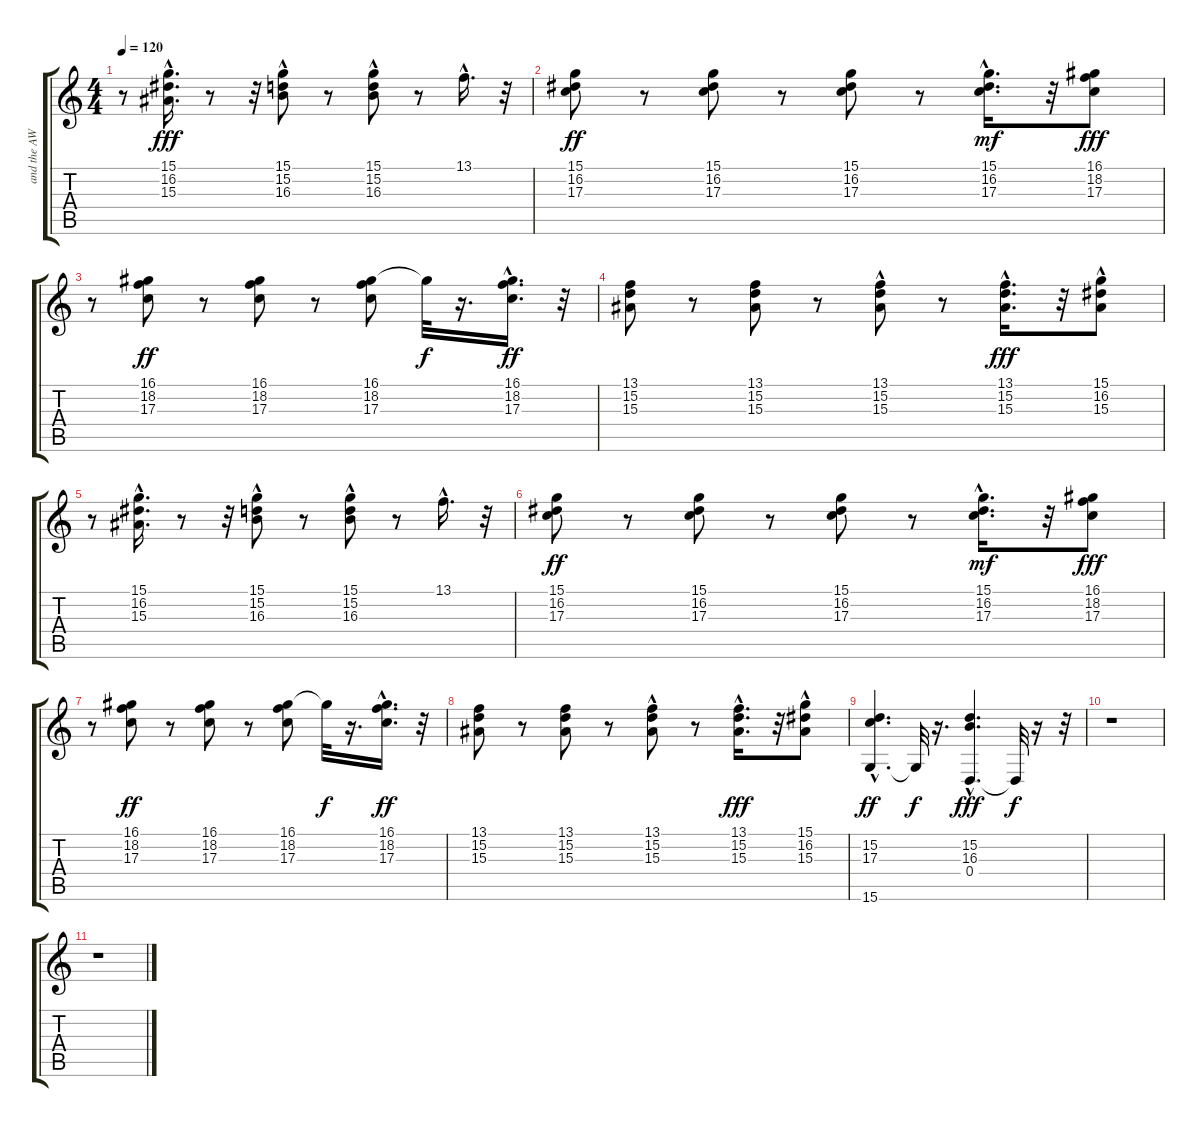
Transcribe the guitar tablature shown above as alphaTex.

\track ("and the AWE 32" "and the AW") {instrument pad7halo}
\staff {score tabs}
\tuning (E4 B3 G3 D3 A2 E2) {hide}
\ts (4 4)
\tempo 120
\clef g2
\ks c
r.8{dy fff} (15.1{hac} 16.2{hac} 15.3{hac}).16{d} r.8 r.32 (15.1{hac} 15.2 16.3{hac}).8 r.8 (15.1 15.2 16.3{hac}).8 r.8 13.1{hac}.16{d} r.32 |
(15.1 16.2 17.3).8{dy ff} r.8 (15.1 16.2 17.3).8 r.8 (15.1 16.2 17.3).8 r.8 (15.1{hac} 16.2{hac} 17.3).16{d dy mf} r.32 (16.1 18.2 17.3).8{dy fff} |
r.8 (16.1 18.2 17.3).8{dy ff} r.8 (16.1 18.2 17.3).8 r.8 (16.1 18.2 17.3).8 16.1{t}.32{dy f} r.16{d} (16.1{hac} 18.2 17.3).16{d dy ff} r.32 |
(13.1 15.2 15.3).8 r.8 (13.1 15.2 15.3).8 r.8 (13.1{hac} 15.2{hac} 15.3).8 r.8 (13.1{hac} 15.2{hac} 15.3{hac}).16{d dy fff} r.32 (15.1 16.2{hac} 15.3).8 |
r.8 (15.1{hac} 16.2{hac} 15.3{hac}).16{d} r.8 r.32 (15.1{hac} 15.2 16.3{hac}).8 r.8 (15.1 15.2 16.3{hac}).8 r.8 13.1{hac}.16{d} r.32 |
(15.1 16.2 17.3).8{dy ff} r.8 (15.1 16.2 17.3).8 r.8 (15.1 16.2 17.3).8 r.8 (15.1{hac} 16.2{hac} 17.3).16{d dy mf} r.32 (16.1 18.2 17.3).8{dy fff} |
r.8 (16.1 18.2 17.3).8{dy ff} r.8 (16.1 18.2 17.3).8 r.8 (16.1 18.2 17.3).8 16.1{t}.32{dy f} r.16{d} (16.1{hac} 18.2 17.3).16{d dy ff} r.32 |
(13.1 15.2 15.3).8 r.8 (13.1 15.2 15.3).8 r.8 (13.1{hac} 15.2{hac} 15.3).8 r.8 (13.1{hac} 15.2{hac} 15.3{hac}).16{d dy fff} r.32 (15.1 16.2{hac} 15.3).8 |
(15.2 17.3 15.6{hac}).4{d dy ff} 15.6{t}.32{dy f} r.16{d} (15.2{hac} 16.3{hac} 0.4{hac}).4{d dy fff} 0.4{t}.32{dy f} r.16 r.32 |
r.1 |
r.1
